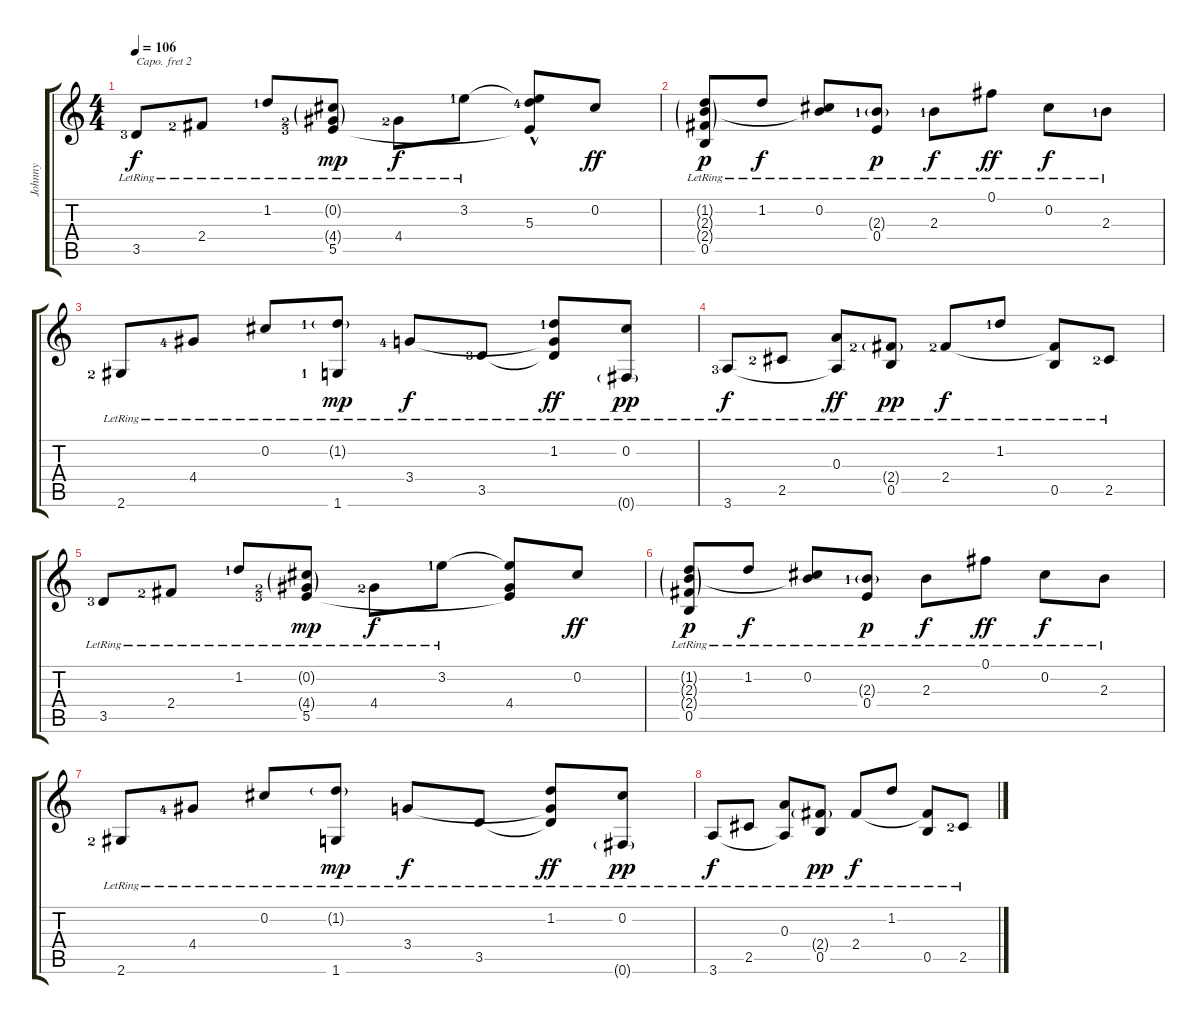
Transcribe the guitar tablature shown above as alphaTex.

\track ("Johnny" "Johnny") {instrument electricguitarclean}
\staff {score tabs}
\capo 2
\tuning (E4 B3 G3 D3 A2 E2) {hide}
\ts (4 4)
\tempo 106
\clef g2
\ks c
3.5{lr lf 4}.8{dy f} 2.4{lr lf 3}.8 1.2{lr lf 2}.8 (0.2{g lr} 4.4{g lr lf 3} 5.5{lr lf 4}).8{dy mp} 4.4{lr lf 3}.8{dy f} 3.2{lr lf 2}.8 (3.2{t} 5.3{hac lf 5} 5.5{t}).8 0.2.8{dy ff} |
(1.2{g lr} 2.3{g lr} 2.4{g lr} 0.5{lr}).8{dy p} 1.2{lr}.8{dy f} (0.2{lr} 2.3{t}).8 (2.3{g lr lf 2} 0.4{lr}).8{dy p} 2.3{lr lf 2}.8{dy f} 0.1{lr}.8{dy ff} 0.2{lr}.8{dy f} 2.3{lr lf 2}.8 |
2.6{lr lf 3}.8 4.4{lr lf 5}.8 0.2{lr}.8 (1.2{g lr lf 2} 1.6{lr lf 2}).8{dy mp} 3.4{lr lf 5}.8{dy f} 3.5{lr lf 4}.8 (1.2{lr lf 2} 3.4{t} 3.5{t}).8{dy ff} (0.2{lr} 0.6{g lr}).8{dy pp} |
3.6{lr lf 4}.8{dy f} 2.5{lr lf 3}.8 (0.3{lr} 3.6{t}).8{dy ff} (2.4{g lr lf 3} 0.5{lr}).8{dy pp} 2.4{lr lf 3}.8{dy f} 1.2{lr lf 2}.8 (2.4{t} 0.5{lr}).8 2.5{lr lf 3}.8 |
3.5{lr lf 4}.8 2.4{lr lf 3}.8 1.2{lr lf 2}.8 (0.2{g lr} 4.4{g lr lf 3} 5.5{lr lf 4}).8{dy mp} 4.4{lr lf 3}.8{dy f} 3.2{lr lf 2}.8 (3.2{t} 4.4 5.5{t}).8 0.2.8{dy ff} |
(1.2{g lr} 2.3{g lr} 2.4{g lr} 0.5{lr}).8{dy p} 1.2{lr}.8{dy f} (0.2{lr} 2.3{t}).8 (2.3{g lr lf 2} 0.4{lr}).8{dy p} 2.3{lr}.8{dy f} 0.1{lr}.8{dy ff} 0.2{lr}.8{dy f} 2.3{lr}.8 |
2.6{lr lf 3}.8 4.4{lr lf 5}.8 0.2{lr}.8 (1.2{g lr} 1.6{lr}).8{dy mp} 3.4{lr}.8{dy f} 3.5{lr}.8 (1.2{lr} 3.4{t} 3.5{t}).8{dy ff} (0.2{lr} 0.6{g lr}).8{dy pp} |
3.6{lr}.8{dy f} 2.5{lr}.8 (0.3{lr} 3.6{t}).8 (2.4{g lr} 0.5{lr}).8{dy pp} 2.4{lr}.8{dy f} 1.2{lr}.8 (2.4{t} 0.5{lr}).8 2.5{lr lf 3}.8
